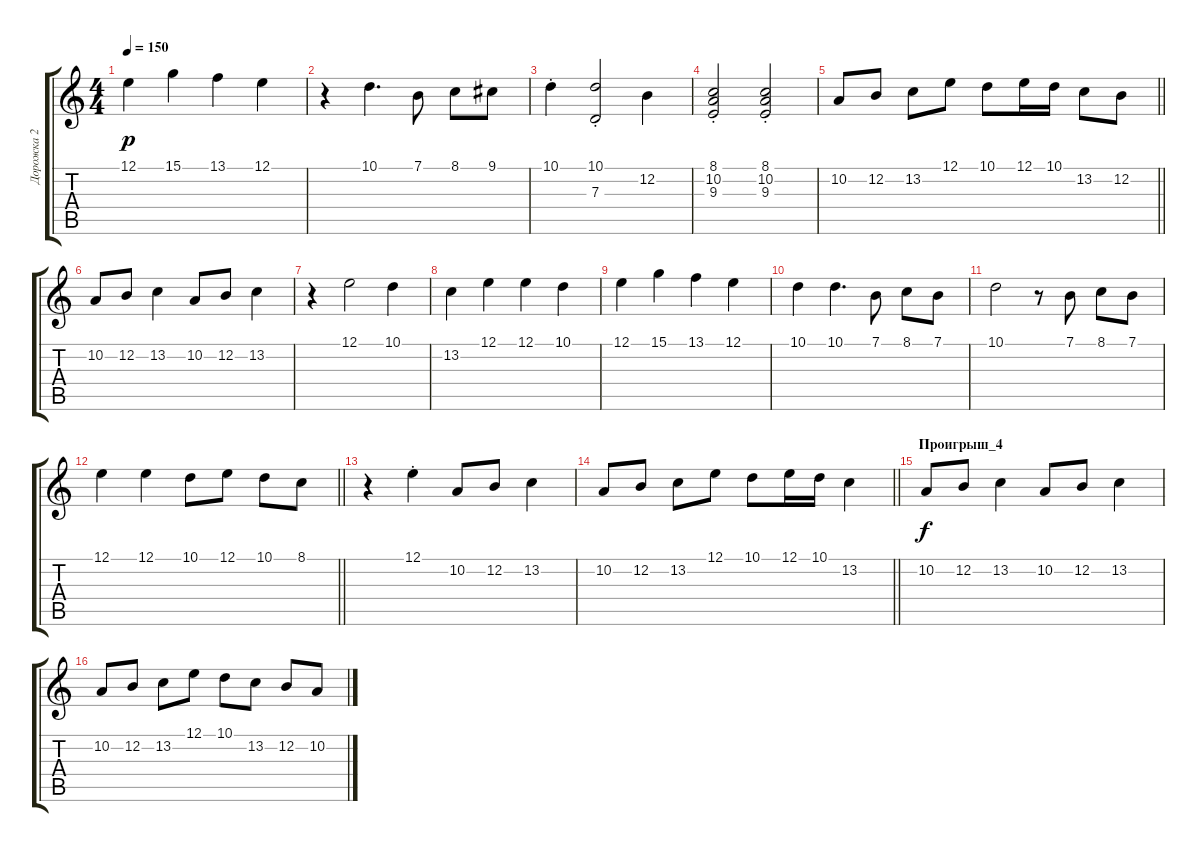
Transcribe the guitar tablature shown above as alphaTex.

\track ("Дорожка 2" "Дорожка 2") {instrument accordion}
\staff {score tabs}
\tuning (E4 B3 G3 D3 A2 E2) {hide}
\ts (4 4)
\tempo 150
\clef g2
\ks c
12.1.4{dy p} 15.1.4 13.1.4 12.1.4 |
r.4 10.1.4{d} 7.1.8 8.1.8 9.1.8 |
10.1{st}.4 (10.1{st} 7.3{st}).2 12.2.4 |
(8.1{st} 10.2{st} 9.3{st}).2 (8.1{st} 10.2{st} 9.3{st}).2 |
\barLineRight lightlight
10.2.8 12.2.8 13.2.8 12.1.8 10.1.8 12.1.16 10.1.16 13.2.8 12.2.8 |
10.2.8 12.2.8 13.2.4 10.2.8 12.2.8 13.2.4 |
r.4 12.1.2 10.1.4 |
13.2.4 12.1.4 12.1.4 10.1.4 |
12.1.4 15.1.4 13.1.4 12.1.4 |
10.1.4 10.1.4{d} 7.1.8 8.1.8 7.1.8 |
10.1.2 r.8 7.1.8 8.1.8 7.1.8 |
\barLineRight lightlight
12.1.4 12.1.4 10.1.8 12.1.8 10.1.8 8.1.8 |
r.4 12.1{st}.4 10.2.8 12.2.8 13.2.4 |
\barLineRight lightlight
10.2.8 12.2.8 13.2.8 12.1.8 10.1.8 12.1.16 10.1.16 13.2.4 |
\section ("" "Проигрыш_4")
10.2.8{dy f} 12.2.8 13.2.4 10.2.8 12.2.8 13.2.4 |
10.2.8 12.2.8 13.2.8 12.1.8 10.1.8 13.2.8 12.2.8 10.2.8
